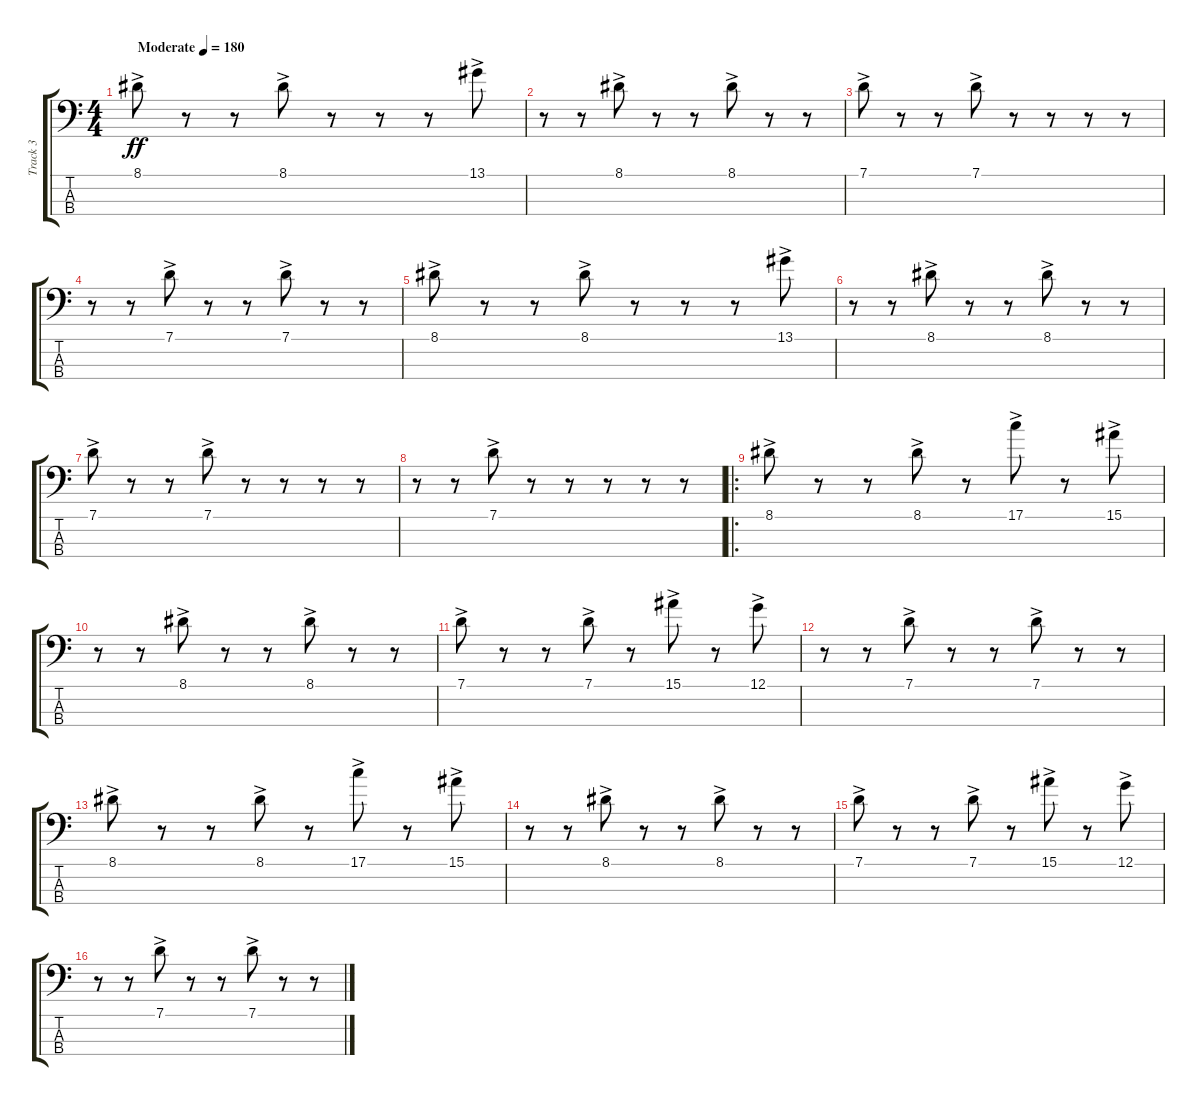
\track ("Track 3" "Track 3") {instrument electricbassfinger}
\staff {score tabs}
\tuning (G2 D2 A1 E1) {hide}
\ts (4 4)
\tempo (180 "Moderate")
\clef f4
\ks c
8.1{ac}.8{dy ff instrument electricbassfinger} r.8 r.8 8.1{ac}.8 r.8 r.8 r.8 13.1{ac}.8 |
r.8 r.8 8.1{ac}.8 r.8 r.8 8.1{ac}.8 r.8 r.8 |
7.1{ac}.8 r.8 r.8 7.1{ac}.8 r.8 r.8 r.8 r.8 |
r.8 r.8 7.1{ac}.8 r.8 r.8 7.1{ac}.8 r.8 r.8 |
8.1{ac}.8 r.8 r.8 8.1{ac}.8 r.8 r.8 r.8 13.1{ac}.8 |
r.8 r.8 8.1{ac}.8 r.8 r.8 8.1{ac}.8 r.8 r.8 |
7.1{ac}.8 r.8 r.8 7.1{ac}.8 r.8 r.8 r.8 r.8 |
r.8 r.8 7.1{ac}.8 r.8 r.8 r.8 r.8 r.8 |
\ro
8.1{ac}.8 r.8 r.8 8.1{ac}.8 r.8 17.1{ac}.8 r.8 15.1{ac}.8 |
r.8 r.8 8.1{ac}.8 r.8 r.8 8.1{ac}.8 r.8 r.8 |
7.1{ac}.8 r.8 r.8 7.1{ac}.8 r.8 15.1{ac}.8 r.8 12.1{ac}.8 |
r.8 r.8 7.1{ac}.8 r.8 r.8 7.1{ac}.8 r.8 r.8 |
8.1{ac}.8 r.8 r.8 8.1{ac}.8 r.8 17.1{ac}.8 r.8 15.1{ac}.8 |
r.8 r.8 8.1{ac}.8 r.8 r.8 8.1{ac}.8 r.8 r.8 |
7.1{ac}.8 r.8 r.8 7.1{ac}.8 r.8 15.1{ac}.8 r.8 12.1{ac}.8 |
r.8 r.8 7.1{ac}.8 r.8 r.8 7.1{ac}.8 r.8 r.8
